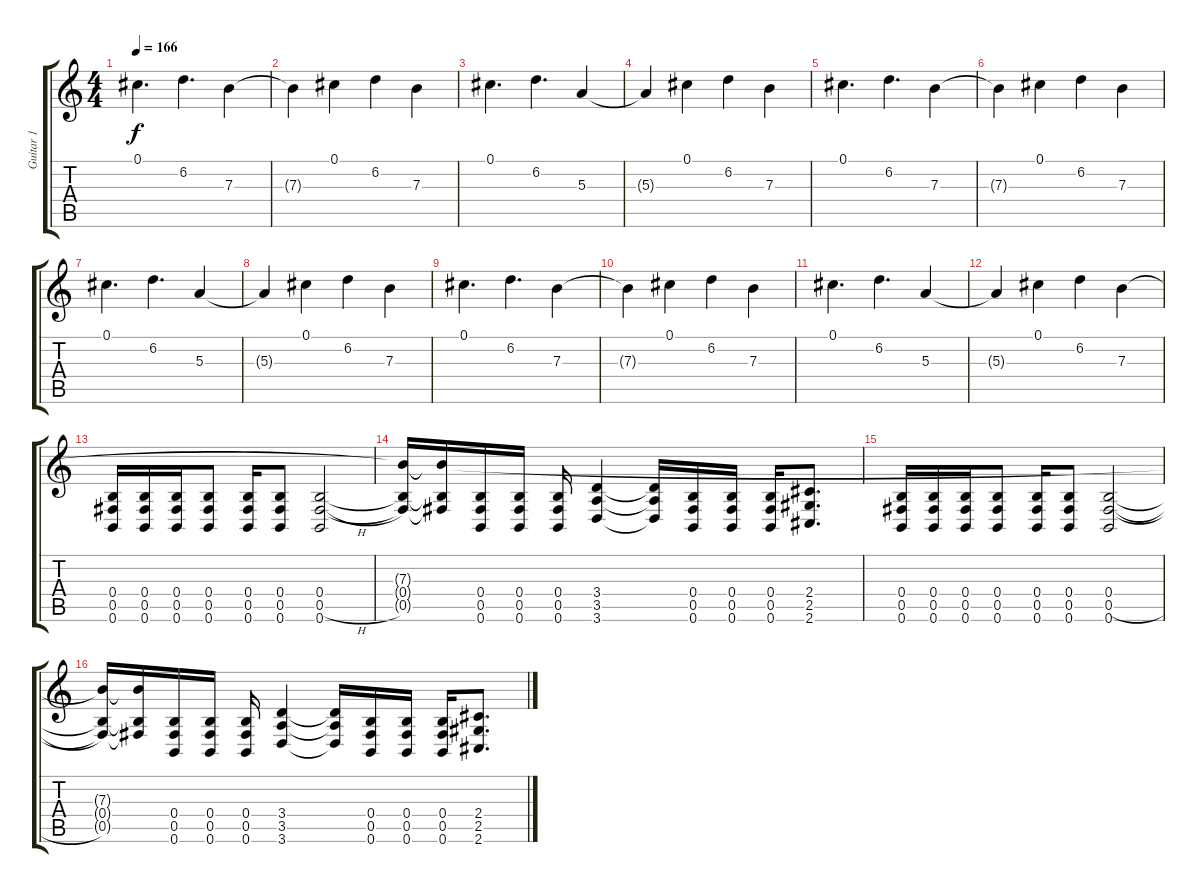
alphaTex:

\track ("Guitar 1" "Guitar 1") {instrument electricguitarmuted}
\staff {score tabs}
\tuning (Db4 Ab3 E3 B2 Gb2 B1) {hide}
\ts (4 4)
\tempo 166
\clef g2
\ks c
0.1.4{d dy f} 6.2.4{d} 7.3.4 |
7.3{t}.4 0.1.4 6.2.4 7.3.4 |
0.1.4{d} 6.2.4{d} 5.3.4 |
5.3{t}.4 0.1.4 6.2.4 7.3.4 |
0.1.4{d} 6.2.4{d} 7.3.4 |
7.3{t}.4 0.1.4 6.2.4 7.3.4 |
0.1.4{d} 6.2.4{d} 5.3.4 |
5.3{t}.4 0.1.4 6.2.4 7.3.4 |
0.1.4{d} 6.2.4{d} 7.3.4 |
7.3{t}.4 0.1.4 6.2.4 7.3.4 |
0.1.4{d} 6.2.4{d} 5.3.4 |
5.3{t}.4 0.1.4 6.2.4 7.3.4 |
(0.4 0.5 0.6).16 (0.4 0.5 0.6).16 (0.4 0.5 0.6).16 (0.4 0.5 0.6).8 (0.4 0.5 0.6).16 (0.4 0.5 0.6).8 (0.4 0.5{h} 0.6).2 |
(7.3{t} 0.4{t} 0.5{t}).16 (7.3{t} 0.4{t} 0.5{t}).16 (0.4 0.5 0.6).16 (0.4 0.5 0.6).16 (0.4 0.5 0.6).16 (3.4 3.5 3.6).4 (3.4{t} 3.5{t} 3.6{t}).16 (0.4 0.5 0.6).16 (0.4 0.5 0.6).16 (0.4 0.5 0.6).16 (2.4 2.5 2.6).8{d} |
(0.4 0.5 0.6).16 (0.4 0.5 0.6).16 (0.4 0.5 0.6).16 (0.4 0.5 0.6).8 (0.4 0.5 0.6).16 (0.4 0.5 0.6).8 (0.4 0.5{h} 0.6).2 |
(7.3{t} 0.4{t} 0.5{t}).16 (7.3{t} 0.4{t} 0.5{t}).16 (0.4 0.5 0.6).16 (0.4 0.5 0.6).16 (0.4 0.5 0.6).16 (3.4 3.5 3.6).4 (3.4{t} 3.5{t} 3.6{t}).16 (0.4 0.5 0.6).16 (0.4 0.5 0.6).16 (0.4 0.5 0.6).16 (2.4 2.5 2.6).8{d}
